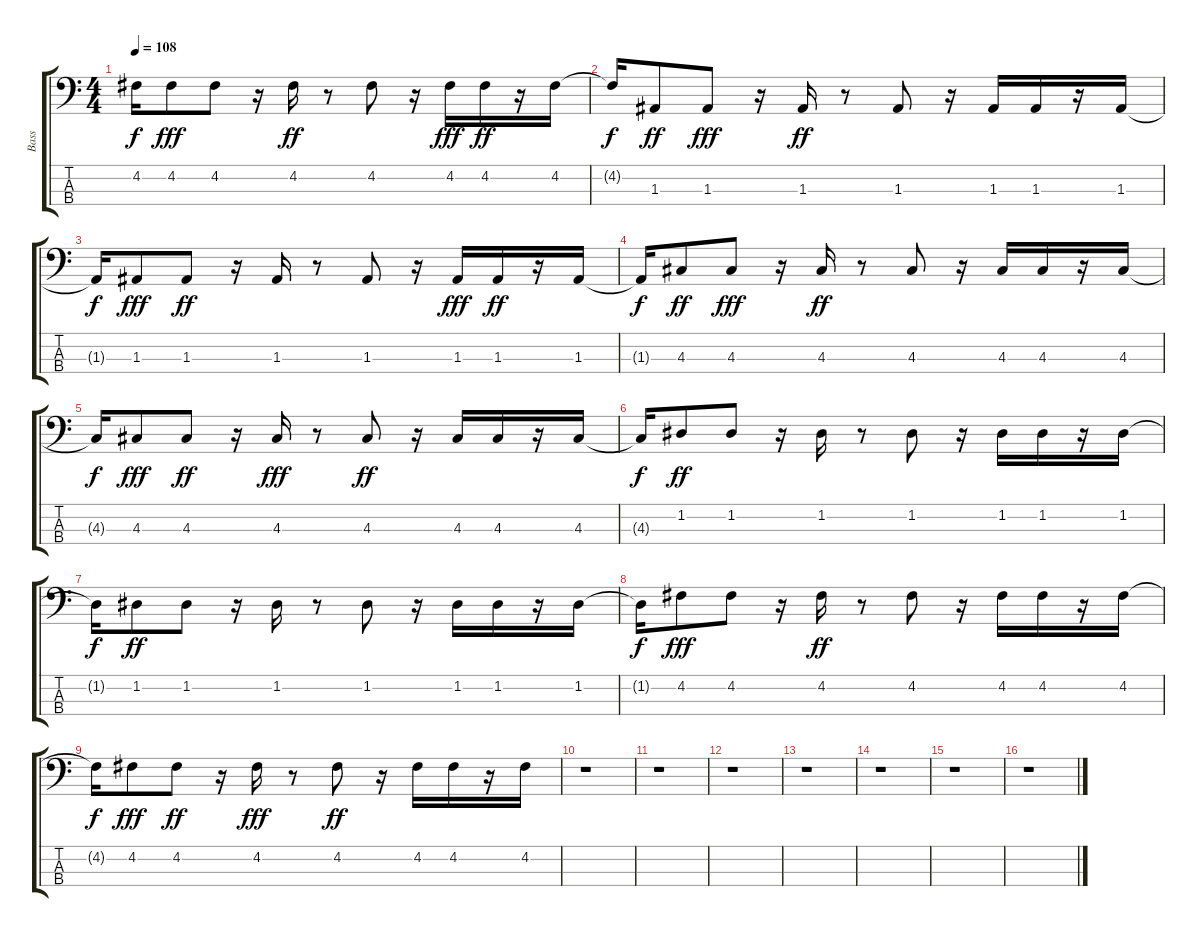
\track ("Bass" "Bass") {instrument electricbassfinger}
\staff {score tabs}
\tuning (G2 D2 A1 E1) {hide}
\ts (4 4)
\tempo 108
\clef f4
\ks c
4.2{t}.16{dy f} 4.2.8{dy fff} 4.2.8 r.16 4.2.16{dy ff} r.8 4.2.8 r.16 4.2.16{dy fff} 4.2.16{dy ff} r.16 4.2.16 |
4.2{t}.16{dy f} 1.3.8{dy ff} 1.3.8{dy fff} r.16 1.3.16{dy ff} r.8 1.3.8 r.16 1.3.16 1.3.16 r.16 1.3.16 |
1.3{t}.16{dy f} 1.3.8{dy fff} 1.3.8{dy ff} r.16 1.3.16 r.8 1.3.8 r.16 1.3.16{dy fff} 1.3.16{dy ff} r.16 1.3.16 |
1.3{t}.16{dy f} 4.3.8{dy ff} 4.3.8{dy fff} r.16 4.3.16{dy ff} r.8 4.3.8 r.16 4.3.16 4.3.16 r.16 4.3.16 |
4.3{t}.16{dy f} 4.3.8{dy fff} 4.3.8{dy ff} r.16 4.3.16{dy fff} r.8 4.3.8{dy ff} r.16 4.3.16 4.3.16 r.16 4.3.16 |
4.3{t}.16{dy f} 1.2.8{dy ff} 1.2.8 r.16 1.2.16 r.8 1.2.8 r.16 1.2.16 1.2.16 r.16 1.2.16 |
1.2{t}.16{dy f} 1.2.8{dy ff} 1.2.8 r.16 1.2.16 r.8 1.2.8 r.16 1.2.16 1.2.16 r.16 1.2.16 |
1.2{t}.16{dy f} 4.2.8{dy fff} 4.2.8 r.16 4.2.16{dy ff} r.8 4.2.8 r.16 4.2.16 4.2.16 r.16 4.2.16 |
4.2{t}.16{dy f} 4.2.8{dy fff} 4.2.8{dy ff} r.16 4.2.16{dy fff} r.8 4.2.8{dy ff} r.16 4.2.16 4.2.16 r.16 4.2.16 |
r.1 |
r.1 |
r.1 |
r.1 |
r.1 |
r.1 |
r.1
